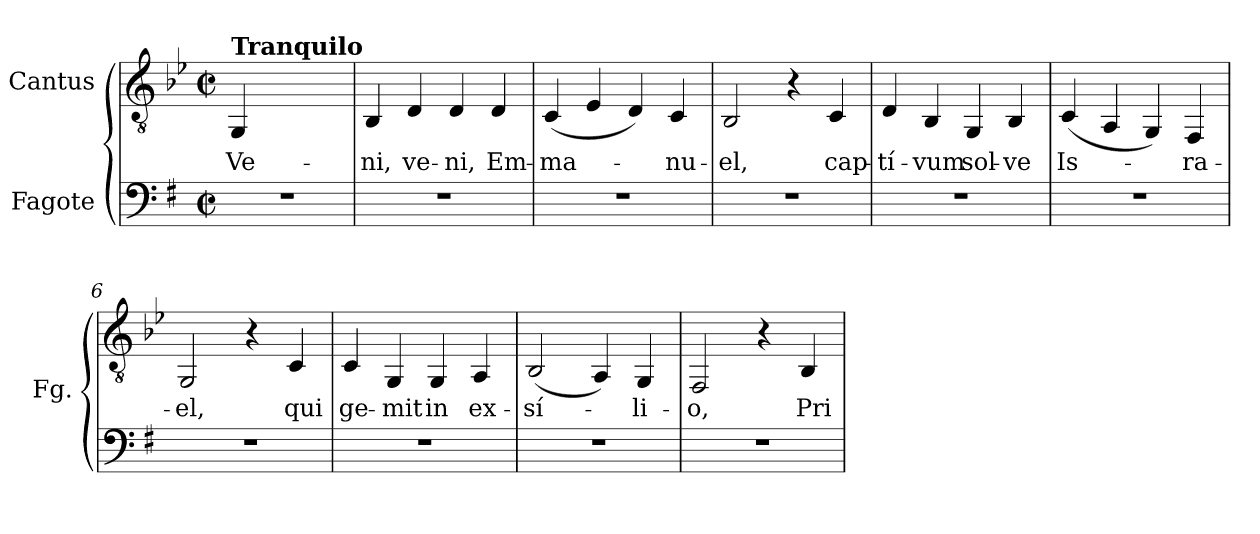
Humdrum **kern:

**kern	**kern	**text
*part2	*part1	*part1
*staff2	*staff1	*staff1
*I"Fagote	*I"Cantus	*
*I'Fg.	*	*
!!LO:PB:g=z
*clefF4	*clefGv2	*
*	*ITrd2c3	*
*k[f#]	*k[f#]	*
*e:	*e:	*
*M2/2	*M2/2	*
*met(c|)	*met(c|)	*
=	=	=
!LO:N:vis=1	!	!
!	!LO:TX:a:B:t=Tranquilo	!
!	!	!LO:LY:b:color=#000000
1r	4EEi/	Ve-
.	2.ryy	.
=1	=1	=1
*	*MM120	*
!	!	!LO:LY:b:color=#000000
1r	4GGi/	-ni,
!	!	!LO:LY:b:color=#000000
.	4BBi/	ve-
!	!	!LO:LY:b:color=#000000
.	4BBi/	-ni,
!	!	!LO:LY:b:color=#000000
.	4BBi/	Em-
=2	=2	=2
!	!	!LO:LY:b:color=#000000
1r	(4AAi/	-ma-
.	4Ci/	.
.	4BBi/)	.
!	!	!LO:LY:b:color=#000000
.	4AAi/	-nu-
=3	=3	=3
!	!	!LO:LY:b:color=#000000
1r	2GGi/	-el,
.	4r	.
!	!	!LO:LY:b:color=#000000
.	4AAi/	cap-
=4	=4	=4
!	!	!LO:LY:b:color=#000000
1r	4BBi/	-tí-
!	!	!LO:LY:b:color=#000000
.	4GGi/	-vum
!	!	!LO:LY:b:color=#000000
.	4EEi/	sol-
!	!	!LO:LY:b:color=#000000
.	4GGi/	-ve
=5	=5	=5
!	!	!LO:LY:b:color=#000000
1r	(4AAi/	Is-
.	4FF#i/	.
.	4EEi/)	.
!	!	!LO:LY:b:color=#000000
.	4DDi/	-ra-
=6	=6	=6
!	!	!LO:LY:b:color=#000000
1r	2EEi/	-el,
.	4r	.
!	!	!LO:LY:b:color=#000000
.	4AAi/	qui
!!LO:LB:g=z
=7	=7	=7
!	!	!LO:LY:b:color=#000000
1r	4AAi/	ge-
!	!	!LO:LY:b:color=#000000
.	4EEi/	-mit
!	!	!LO:LY:b:color=#000000
.	4EEi/	in
!	!	!LO:LY:b:color=#000000
.	4FF#i/	ex-
=8	=8	=8
!	!	!LO:LY:b:color=#000000
1r	(2GGi/	-sí-
.	4FF#i/)	.
!	!	!LO:LY:b:color=#000000
.	4EEi/	-li-
=9	=9	=9
!	!	!LO:LY:b:color=#000000
1r	2DDi/	-o,
.	4r	.
!	!	!LO:LY:b:color=#000000
.	4GGi/	Pri-
=	=	=
*-	*-	*-
